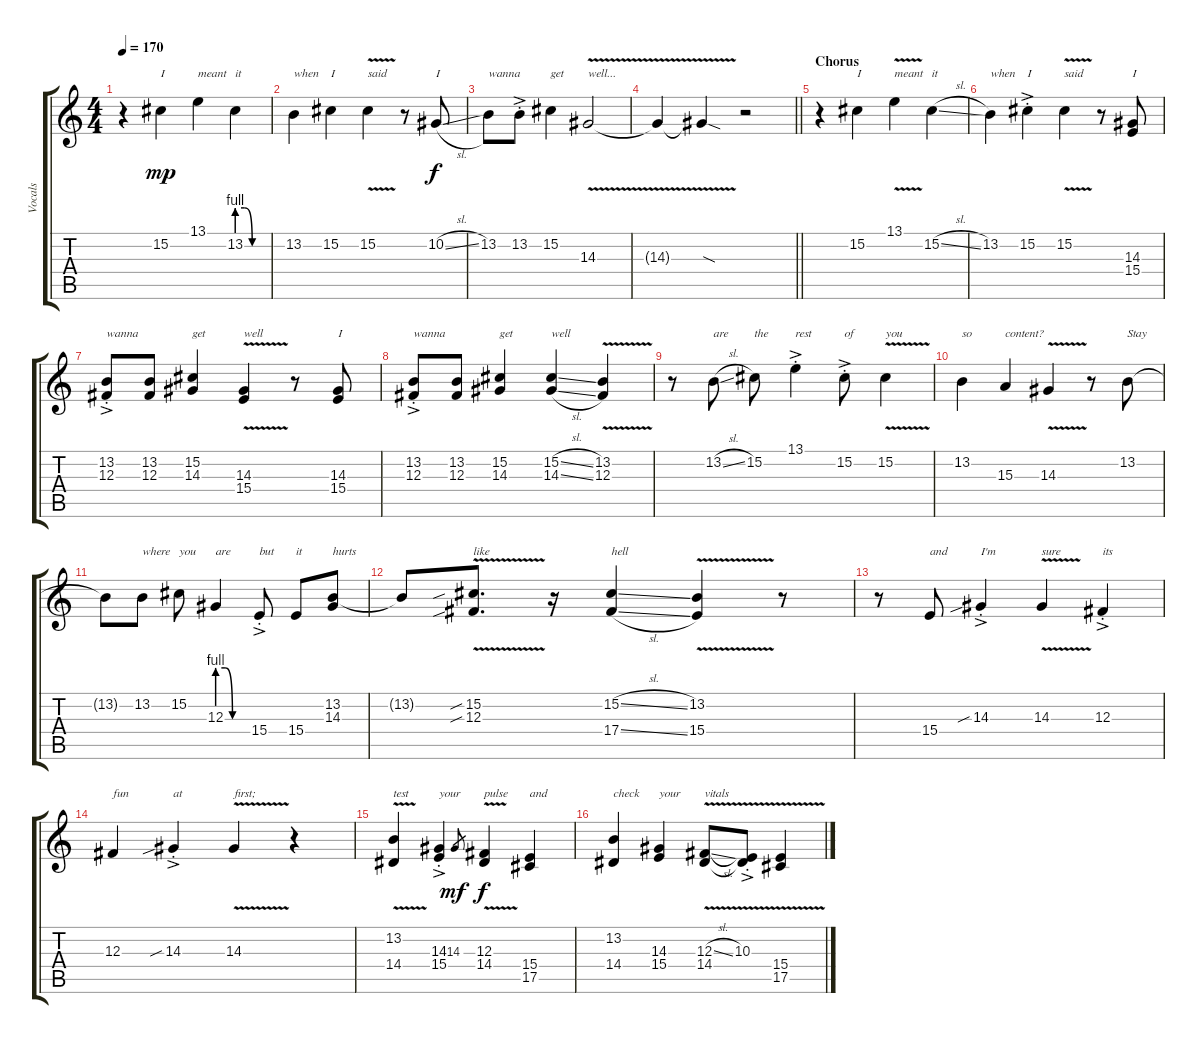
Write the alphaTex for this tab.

\track ("Vocals" "Vocals") {instrument pad8sweep}
\staff {score tabs}
\tuning (Eb4 Bb3 Gb3 Db3 Ab2 Db2) {hide}
\ts (4 4)
\tempo 170
\clef g2
\ks c
r.4{dy f} 15.2.4{txt "I" dy mp} 13.1.4{txt "meant"} 13.2{be (custom 0 4 15 4 30 0 60 0)}.4{txt "it"} |
13.2.4{txt "when"} 15.2.4{txt "I"} 15.2{v}.4{txt "said"} r.8 10.2{sl}.8{txt "I" dy f} |
13.2.8{txt "wanna"} 13.2{ac st}.8 15.2.4{txt "get"} 14.3{v}.2{txt "well..."} |
\barLineRight lightlight
14.3{v t}.4 14.3{v sod t}.4 r.2 |
\section ("" "Chorus")
r.4 15.2.4{txt "I"} 13.1{v}.4{txt "meant"} 15.2{sl}.4{txt "it"} |
13.2.4{txt "when"} 15.2{ac st}.4{txt "I"} 15.2{v}.4{txt "said"} r.8 (14.3 15.4).8{txt "I"} |
(13.2{ac st} 12.3{ac st}).8{txt "wanna"} (13.2 12.3).8 (15.2 14.3).4{txt "get"} (14.3{v} 15.4{v}).4{txt "well"} r.8 (14.3 15.4).8{txt "I"} |
(13.2{ac st} 12.3{ac st}).8{txt "wanna"} (13.2 12.3).8 (15.2 14.3).4{txt "get"} (15.2{sl} 14.3{sl}).4{txt "well"} (13.2{v} 12.3{v}).4 |
r.8 13.2{sl}.8{txt "are"} 15.2.8{txt "the"} 13.1{ac st}.4{txt "rest"} 15.2{ac st}.8{txt "of"} 15.2{v}.4{txt "you"} |
13.2.4{txt "so"} 15.3.4{txt "content?"} 14.3{v}.4 r.8 13.2.8{txt "Stay"} |
13.2{t}.8 13.2.8{txt "where"} 15.2.8{txt "you"} 12.3{be (custom 0 4 15 4 30 0 60 0)}.4{txt "are"} 15.4{ac st}.8{txt "but"} 15.4.8{txt "it"} (13.2 14.3).8{txt "hurts"} |
13.2{t}.8 (15.2{v sib} 12.3{v sib}).8{d txt "like"} r.16 (15.2{sl} 17.4{sl}).4{txt "hell"} (13.2{v} 15.4{v}).4 r.8 |
r.8 15.4.8{txt "and"} 14.3{sib ac st}.4{txt "I'm"} 14.3{v}.4{txt "sure"} 12.3{ac st}.4{txt "its"} |
12.3.4{txt "fun"} 14.3{sib ac st}.4{txt "at"} 14.3{v}.4{txt "first;"} r.4 |
(13.2{v} 14.4{v}).4{txt "test"} (14.3{ac st} 15.4{ac st}).4{txt "your"} 14.3.8{gr dy mf} (12.3 14.4{v}).4{txt "pulse" dy f} (15.4 17.5).4{txt "and"} |
(13.2 14.4).4{txt "check"} (14.3 15.4).4{txt "your"} (12.3{sl} 14.4{v}).8{txt "vitals"} (10.3{ac st} 14.4{v t}).8 (15.4{v} 17.5{v}).4
